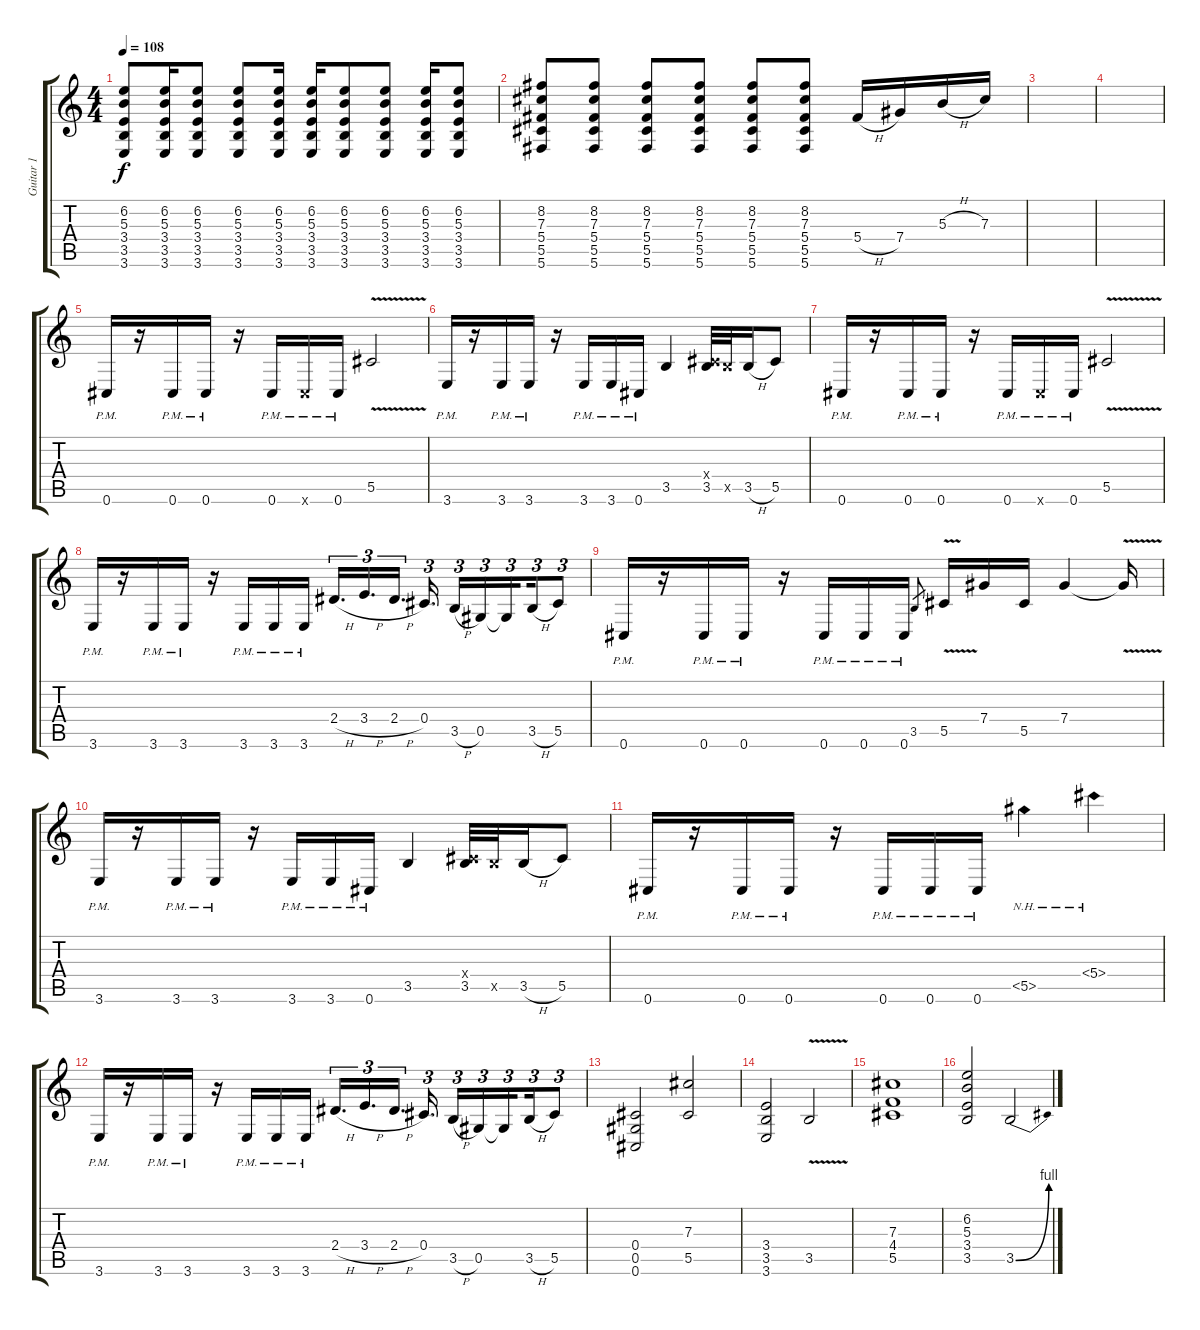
\track ("Guitar 1" "Guitar 1") {solo instrument distortionguitar}
\staff {score tabs}
\tuning (Eb4 Bb3 Gb3 Db3 Ab2 Db2) {hide}
\ts (4 4)
\tempo 108
\clef g2
\ks c
(6.2 5.3 3.4 3.5 3.6).8{dy f} (6.2 5.3 3.4 3.5 3.6).16 (6.2 5.3 3.4 3.5 3.6).8 (6.2 5.3 3.4 3.5 3.6).8 (6.2 5.3 3.4 3.5 3.6).16 (6.2 5.3 3.4 3.5 3.6).16 (6.2 5.3 3.4 3.5 3.6).8 (6.2 5.3 3.4 3.5 3.6).8 (6.2 5.3 3.4 3.5 3.6).16 (6.2 5.3 3.4 3.5 3.6).8 |
(8.2 7.3 5.4 5.5 5.6).8 (8.2 7.3 5.4 5.5 5.6).8 (8.2 7.3 5.4 5.5 5.6).8 (8.2 7.3 5.4 5.5 5.6).8 (8.2 7.3 5.4 5.5 5.6).8 (8.2 7.3 5.4 5.5 5.6).8 5.4{h}.16 7.4.16 5.3{h}.16 7.3.16 |
|
|
0.6{pm}.16{instrument distortionguitar} r.16 0.6{pm}.16 0.6{pm}.16 r.16 0.6{pm}.16 0.6{pm x}.16 0.6{pm}.16 5.5{v}.2 |
3.6{pm}.16 r.16 3.6{pm}.16 3.6{pm}.16 r.16 3.6{pm}.16 3.6{pm}.16 0.6{pm}.16 3.5.4 (0.4{x} 3.5).32 3.5{x}.32 3.5{h}.16 5.5.8 |
0.6{pm}.16{instrument distortionguitar} r.16 0.6{pm}.16 0.6{pm}.16 r.16 0.6{pm}.16 0.6{pm x}.16 0.6{pm}.16 5.5{v}.2 |
3.6{pm}.16 r.16 3.6{pm}.16 3.6{pm}.16 r.16 3.6{pm}.16 3.6{pm}.16 3.6{pm}.16 2.4{h}.16{d tu (3 2)} 3.4{h}.16{d tu (3 2)} 2.4{h}.16{d tu (3 2)} 0.4.16{d tu (3 2)} 3.5{h}.16{tu (3 2)} 0.5.16{tu (3 2)} 0.5{t}.16{tu (3 2) beam splitsecondary} 3.5{h}.16{tu (3 2)} 5.5.8{tu (3 2)} |
0.6{pm}.16{instrument distortionguitar} r.16 0.6{pm}.16 0.6{pm}.16 r.16 0.6{pm}.16 0.6{pm}.16 0.6{pm}.16 3.5.8{gr} 5.5{v}.16 7.4.16 5.5.16 7.4.4 7.4{v t}.16 |
3.6{pm}.16 r.16 3.6{pm}.16 3.6{pm}.16 r.16 3.6{pm}.16 3.6{pm}.16 0.6{pm}.16 3.5.4 (0.4{x} 3.5).32 3.5{x}.32 3.5{h}.16 5.5.8 |
0.6{pm}.16{instrument distortionguitar} r.16 0.6{pm}.16 0.6{pm}.16 r.16 0.6{pm}.16 0.6{pm}.16 0.6{pm}.16 5.5{nh}.4 5.4{nh}.4 |
3.6{pm}.16 r.16 3.6{pm}.16 3.6{pm}.16 r.16 3.6{pm}.16 3.6{pm}.16 3.6{pm}.16 2.4{h}.16{d tu (3 2)} 3.4{h}.16{d tu (3 2)} 2.4{h}.16{d tu (3 2)} 0.4.16{d tu (3 2)} 3.5{h}.16{tu (3 2)} 0.5.16{tu (3 2)} 0.5{t}.16{tu (3 2) beam splitsecondary} 3.5{h}.16{tu (3 2)} 5.5.8{tu (3 2)} |
(0.4 0.5 0.6).2 (7.3 5.5).2 |
(3.4 3.5 3.6).2 3.5{v}.2 |
(7.3 4.4 5.5).1 |
(6.2 5.3 3.4 3.5).2 3.5{be (bend 0 0 60 4)}.2
